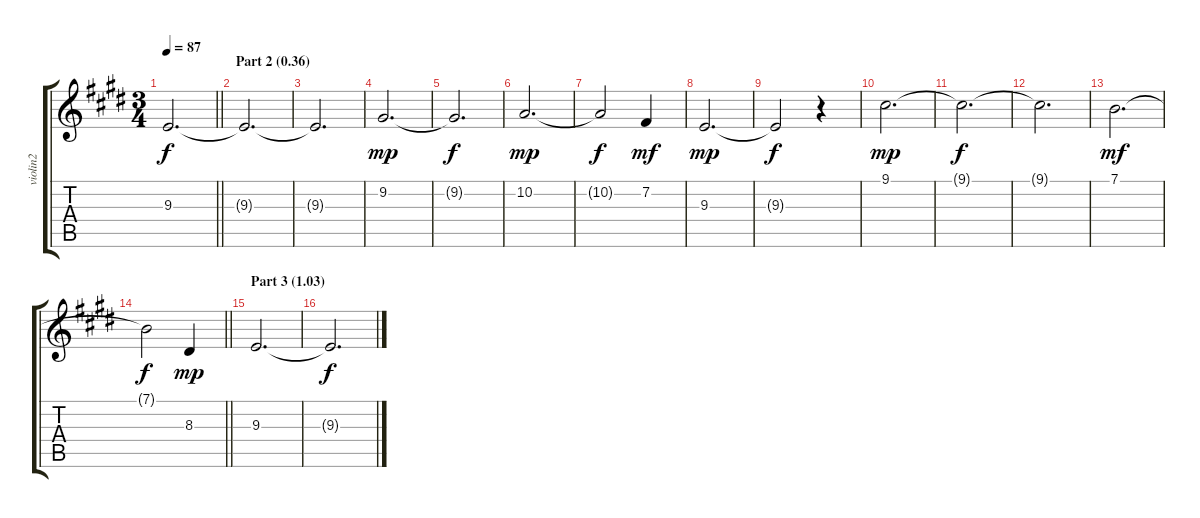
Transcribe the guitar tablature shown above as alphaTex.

\track ("violin2" "violin2") {instrument violin}
\staff {score tabs}
\tuning (E4 B3 G3 D3 A2 E2) {hide}
\ts (3 4)
\tempo 87
\clef g2
\barLineRight lightlight
\ks e
9.3{t}.2{d dy f} |
\section ("" "Part 2 (0.36)")
9.3{t}.2{d} |
9.3{t}.2{d} |
9.2.2{d dy mp} |
9.2{t}.2{d dy f} |
10.2.2{d dy mp} |
10.2{t}.2{dy f} 7.2.4{dy mf} |
9.3.2{d dy mp} |
9.3{t}.2{dy f} r.4 |
9.1.2{d dy mp} |
9.1{t}.2{d dy f} |
9.1{t}.2{d} |
7.1.2{d dy mf} |
\barLineRight lightlight
7.1{t}.2{dy f} 8.3.4{dy mp} |
\section ("" "Part 3 (1.03)")
9.3.2{d} |
9.3{t}.2{d dy f}
